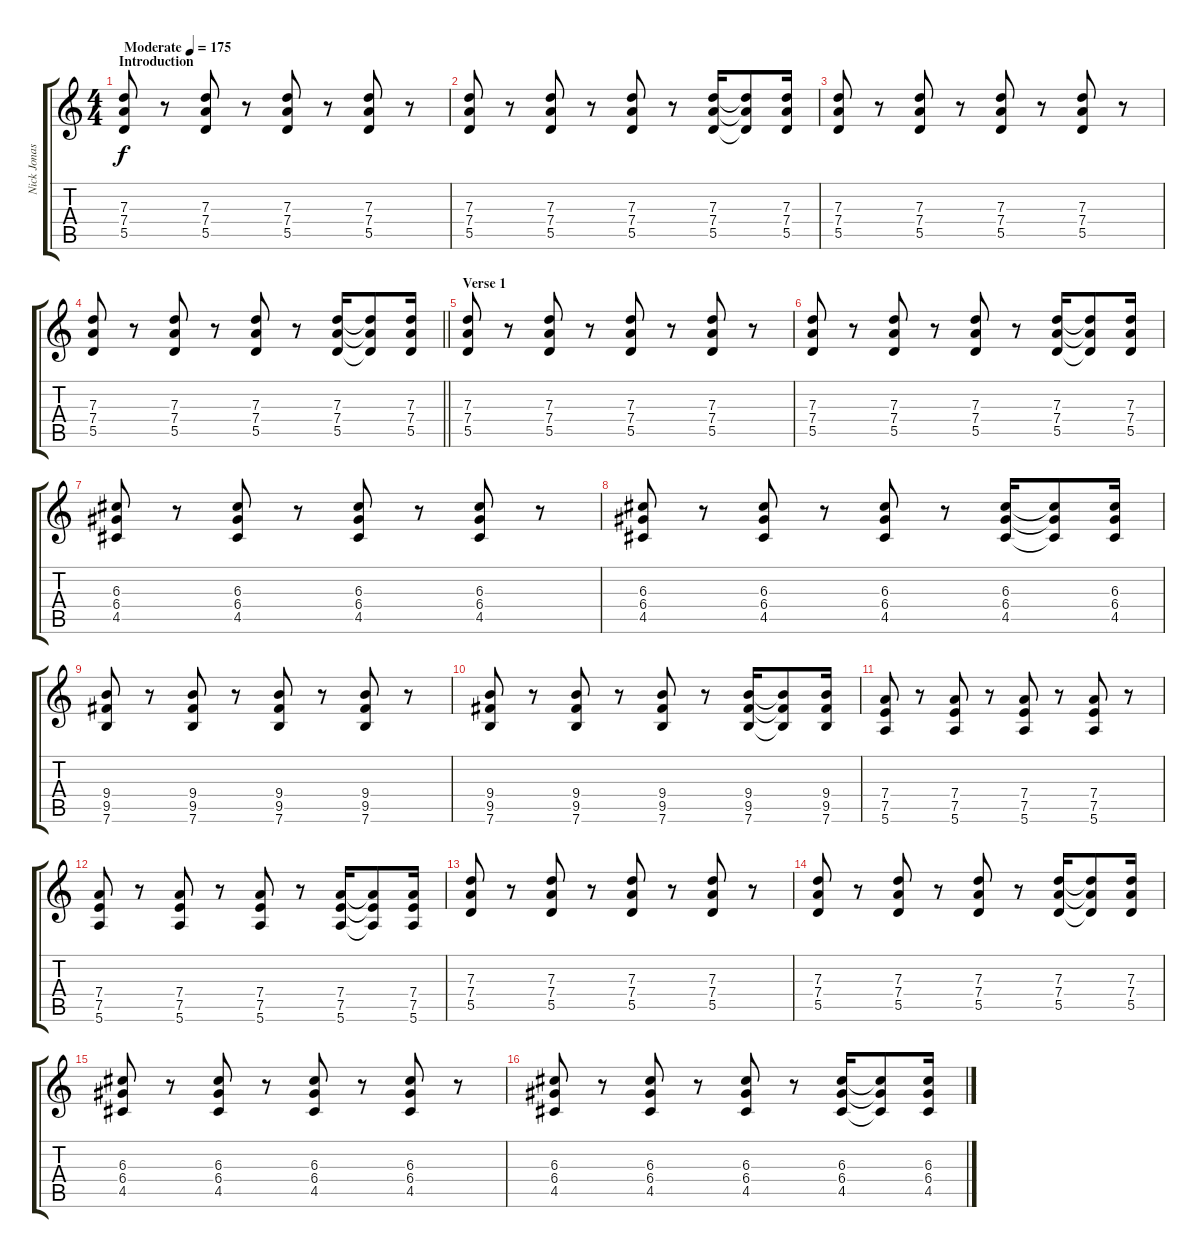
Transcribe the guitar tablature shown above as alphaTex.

\track ("Nick Jonas Guitar" "Nick Jonas") {instrument distortionguitar}
\staff {score tabs}
\tuning (E4 B3 G3 D3 A2 E2) {hide}
\ts (4 4)
\section ("" "Introduction")
\tempo (175 "Moderate")
\clef g2
\ks c
(7.3 7.4 5.5).8{dy f instrument distortionguitar} r.8 (7.3 7.4 5.5).8 r.8 (7.3 7.4 5.5).8 r.8 (7.3 7.4 5.5).8 r.8 |
(7.3 7.4 5.5).8 r.8 (7.3 7.4 5.5).8 r.8 (7.3 7.4 5.5).8 r.8 (7.3 7.4 5.5).16 (7.3{t} 7.4{t} 5.5{t}).8 (7.3 7.4 5.5).16 |
(7.3 7.4 5.5).8 r.8 (7.3 7.4 5.5).8 r.8 (7.3 7.4 5.5).8 r.8 (7.3 7.4 5.5).8 r.8 |
\barLineRight lightlight
(7.3 7.4 5.5).8 r.8 (7.3 7.4 5.5).8 r.8 (7.3 7.4 5.5).8 r.8 (7.3 7.4 5.5).16 (7.3{t} 7.4{t} 5.5{t}).8 (7.3 7.4 5.5).16 |
\section ("" "Verse 1")
(7.3 7.4 5.5).8 r.8 (7.3 7.4 5.5).8 r.8 (7.3 7.4 5.5).8 r.8 (7.3 7.4 5.5).8 r.8 |
(7.3 7.4 5.5).8 r.8 (7.3 7.4 5.5).8 r.8 (7.3 7.4 5.5).8 r.8 (7.3 7.4 5.5).16 (7.3{t} 7.4{t} 5.5{t}).8 (7.3 7.4 5.5).16 |
(6.3 6.4 4.5).8 r.8 (6.3 6.4 4.5).8 r.8 (6.3 6.4 4.5).8 r.8 (6.3 6.4 4.5).8 r.8 |
(6.3 6.4 4.5).8 r.8 (6.3 6.4 4.5).8 r.8 (6.3 6.4 4.5).8 r.8 (6.3 6.4 4.5).16 (6.3{t} 6.4{t} 4.5{t}).8 (6.3 6.4 4.5).16 |
(9.4 9.5 7.6).8 r.8 (9.4 9.5 7.6).8 r.8 (9.4 9.5 7.6).8 r.8 (9.4 9.5 7.6).8 r.8 |
(9.4 9.5 7.6).8 r.8 (9.4 9.5 7.6).8 r.8 (9.4 9.5 7.6).8 r.8 (9.4 9.5 7.6).16 (9.4{t} 9.5{t} 7.6{t}).8 (9.4 9.5 7.6).16 |
(7.4 7.5 5.6).8 r.8 (7.4 7.5 5.6).8 r.8 (7.4 7.5 5.6).8 r.8 (7.4 7.5 5.6).8 r.8 |
(7.4 7.5 5.6).8 r.8 (7.4 7.5 5.6).8 r.8 (7.4 7.5 5.6).8 r.8 (7.4 7.5 5.6).16 (7.4{t} 7.5{t} 5.6{t}).8 (7.4 7.5 5.6).16 |
(7.3 7.4 5.5).8 r.8 (7.3 7.4 5.5).8 r.8 (7.3 7.4 5.5).8 r.8 (7.3 7.4 5.5).8 r.8 |
(7.3 7.4 5.5).8 r.8 (7.3 7.4 5.5).8 r.8 (7.3 7.4 5.5).8 r.8 (7.3 7.4 5.5).16 (7.3{t} 7.4{t} 5.5{t}).8 (7.3 7.4 5.5).16 |
(6.3 6.4 4.5).8 r.8 (6.3 6.4 4.5).8 r.8 (6.3 6.4 4.5).8 r.8 (6.3 6.4 4.5).8 r.8 |
(6.3 6.4 4.5).8 r.8 (6.3 6.4 4.5).8 r.8 (6.3 6.4 4.5).8 r.8 (6.3 6.4 4.5).16 (6.3{t} 6.4{t} 4.5{t}).8 (6.3 6.4 4.5).16
